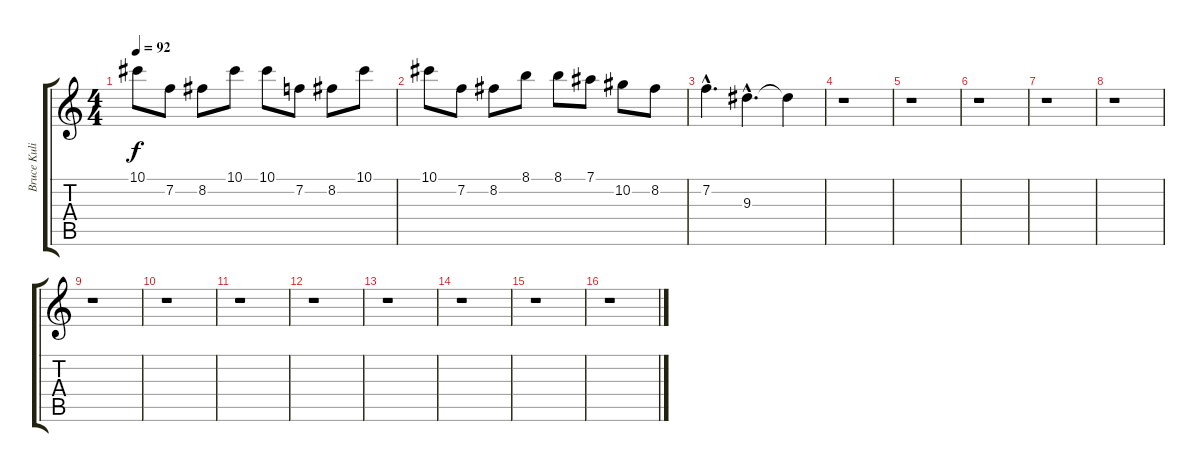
\track ("Bruce Kulick Solo" "Bruce Kuli") {instrument overdrivenguitar}
\staff {score tabs}
\tuning (Eb4 Bb3 Gb3 Db3 Ab2 Eb2) {hide}
\ts (4 4)
\tempo 92
\clef g2
\ks c
10.1.8{dy f} 7.2.8 8.2.8 10.1.8 10.1.8 7.2.8 8.2.8 10.1.8 |
10.1.8 7.2.8 8.2.8 8.1.8 8.1.8 7.1.8 10.2.8 8.2.8 |
7.2{hac}.4{d} 9.3{hac}.4{d} 9.3{t}.4 |
r.1 |
r.1 |
r.1 |
r.1 |
r.1 |
r.1 |
r.1 |
r.1 |
r.1 |
r.1 |
r.1 |
r.1 |
r.1
